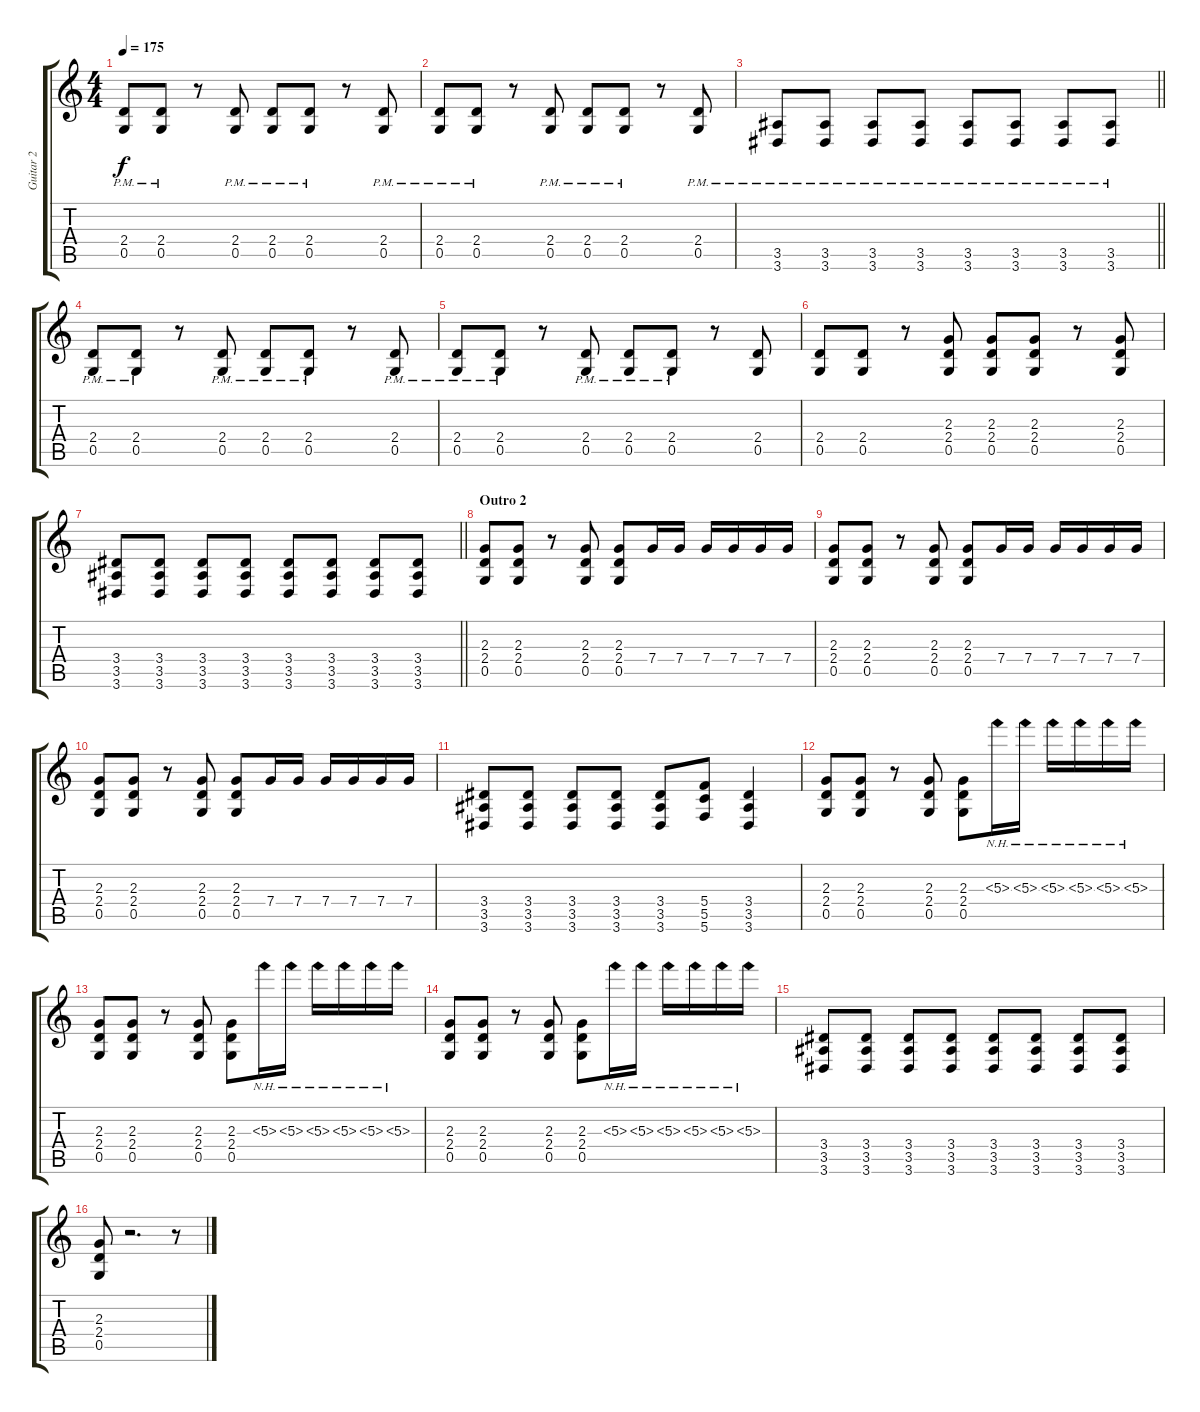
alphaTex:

\track ("Guitar 2" "Guitar 2") {instrument distortionguitar}
\staff {score tabs}
\tuning (D4 A3 F3 C3 G2 C2) {hide}
\ts (4 4)
\tempo 175
\clef g2
\ks c
(2.4{pm} 0.5{pm}).8{dy f} (2.4{pm} 0.5{pm}).8 r.8 (2.4{pm} 0.5{pm}).8 (2.4{pm} 0.5{pm}).8 (2.4{pm} 0.5{pm}).8 r.8 (2.4{pm} 0.5{pm}).8 |
(2.4{pm} 0.5{pm}).8 (2.4{pm} 0.5{pm}).8 r.8 (2.4{pm} 0.5{pm}).8 (2.4{pm} 0.5{pm}).8 (2.4{pm} 0.5{pm}).8 r.8 (2.4{pm} 0.5{pm}).8 |
\barLineRight lightlight
(3.5{pm} 3.6{pm}).8 (3.5{pm} 3.6{pm}).8 (3.5{pm} 3.6{pm}).8 (3.5{pm} 3.6{pm}).8 (3.5{pm} 3.6{pm}).8 (3.5{pm} 3.6{pm}).8 (3.5{pm} 3.6{pm}).8 (3.5{pm} 3.6{pm}).8 |
(2.4{pm} 0.5{pm}).8 (2.4{pm} 0.5{pm}).8 r.8 (2.4{pm} 0.5{pm}).8 (2.4{pm} 0.5{pm}).8 (2.4{pm} 0.5{pm}).8 r.8 (2.4{pm} 0.5{pm}).8 |
(2.4{pm} 0.5{pm}).8 (2.4{pm} 0.5{pm}).8 r.8 (2.4{pm} 0.5{pm}).8 (2.4{pm} 0.5{pm}).8 (2.4{pm} 0.5{pm}).8 r.8 (2.4 0.5).8 |
(2.4 0.5).8 (2.4 0.5).8 r.8 (2.3 2.4 0.5).8 (2.3 2.4 0.5).8 (2.3 2.4 0.5).8 r.8 (2.3 2.4 0.5).8 |
\barLineRight lightlight
(3.4 3.5 3.6).8 (3.4 3.5 3.6).8 (3.4 3.5 3.6).8 (3.4 3.5 3.6).8 (3.4 3.5 3.6).8 (3.4 3.5 3.6).8 (3.4 3.5 3.6).8 (3.4 3.5 3.6).8 |
\section ("" "Outro 2")
(2.3 2.4 0.5).8 (2.3 2.4 0.5).8 r.8 (2.3 2.4 0.5).8 (2.3 2.4 0.5).8 7.4.16 7.4.16 7.4.16 7.4.16 7.4.16 7.4.16 |
(2.3 2.4 0.5).8 (2.3 2.4 0.5).8 r.8 (2.3 2.4 0.5).8 (2.3 2.4 0.5).8 7.4.16 7.4.16 7.4.16 7.4.16 7.4.16 7.4.16 |
(2.3 2.4 0.5).8 (2.3 2.4 0.5).8 r.8 (2.3 2.4 0.5).8 (2.3 2.4 0.5).8 7.4.16 7.4.16 7.4.16 7.4.16 7.4.16 7.4.16 |
(3.4 3.5 3.6).8 (3.4 3.5 3.6).8 (3.4 3.5 3.6).8 (3.4 3.5 3.6).8 (3.4 3.5 3.6).8 (5.4 5.5 5.6).8 (3.4 3.5 3.6).4 |
(2.3 2.4 0.5).8 (2.3 2.4 0.5).8 r.8 (2.3 2.4 0.5).8 (2.3 2.4 0.5).8 5.3{nh}.16 5.3{nh}.16 5.3{nh}.16 5.3{nh}.16 5.3{nh}.16 5.3{nh}.16 |
(2.3 2.4 0.5).8 (2.3 2.4 0.5).8 r.8 (2.3 2.4 0.5).8 (2.3 2.4 0.5).8 5.3{nh}.16 5.3{nh}.16 5.3{nh}.16 5.3{nh}.16 5.3{nh}.16 5.3{nh}.16 |
(2.3 2.4 0.5).8 (2.3 2.4 0.5).8 r.8 (2.3 2.4 0.5).8 (2.3 2.4 0.5).8 5.3{nh}.16 5.3{nh}.16 5.3{nh}.16 5.3{nh}.16 5.3{nh}.16 5.3{nh}.16 |
(3.4 3.5 3.6).8 (3.4 3.5 3.6).8 (3.4 3.5 3.6).8 (3.4 3.5 3.6).8 (3.4 3.5 3.6).8 (3.4 3.5 3.6).8 (3.4 3.5 3.6).8 (3.4 3.5 3.6).8 |
(2.3 2.4 0.5).8 r.2{d} r.8
